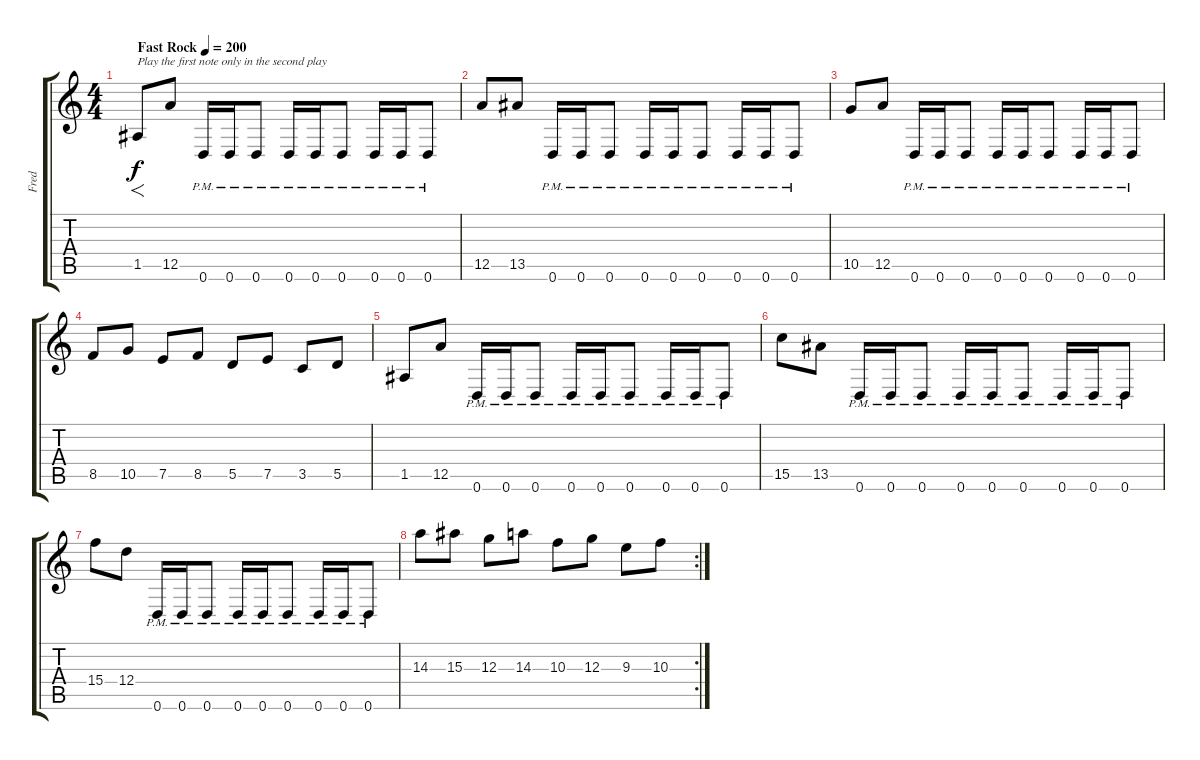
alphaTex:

\track ("Fred" "Fred") {instrument distortionguitar}
\staff {score tabs}
\tuning (E4 B3 G3 D3 A2 D2) {hide}
\ts (4 4)
\tempo (200 "Fast Rock")
\clef g2
\ks c
1.5.8{f txt "Play the first note only in the second play" dy f instrument distortionguitar} 12.5.8 0.6{pm}.16 0.6{pm}.16 0.6{pm}.8 0.6{pm}.16 0.6{pm}.16 0.6{pm}.8 0.6{pm}.16 0.6{pm}.16 0.6{pm}.8 |
12.5.8 13.5.8 0.6{pm}.16 0.6{pm}.16 0.6{pm}.8 0.6{pm}.16 0.6{pm}.16 0.6{pm}.8 0.6{pm}.16 0.6{pm}.16 0.6{pm}.8 |
10.5.8 12.5.8 0.6{pm}.16 0.6{pm}.16 0.6{pm}.8 0.6{pm}.16 0.6{pm}.16 0.6{pm}.8 0.6{pm}.16 0.6{pm}.16 0.6{pm}.8 |
8.5.8 10.5.8 7.5.8 8.5.8 5.5.8 7.5.8 3.5.8 5.5.8 |
1.5.8 12.5.8 0.6{pm}.16 0.6{pm}.16 0.6{pm}.8 0.6{pm}.16 0.6{pm}.16 0.6{pm}.8 0.6{pm}.16 0.6{pm}.16 0.6{pm}.8 |
15.5.8 13.5.8 0.6{pm}.16 0.6{pm}.16 0.6{pm}.8 0.6{pm}.16 0.6{pm}.16 0.6{pm}.8 0.6{pm}.16 0.6{pm}.16 0.6{pm}.8 |
15.4.8 12.4.8 0.6{pm}.16 0.6{pm}.16 0.6{pm}.8 0.6{pm}.16 0.6{pm}.16 0.6{pm}.8 0.6{pm}.16 0.6{pm}.16 0.6{pm}.8 |
\rc 2
14.3.8 15.3.8 12.3.8 14.3.8 10.3.8 12.3.8 9.3.8 10.3.8
